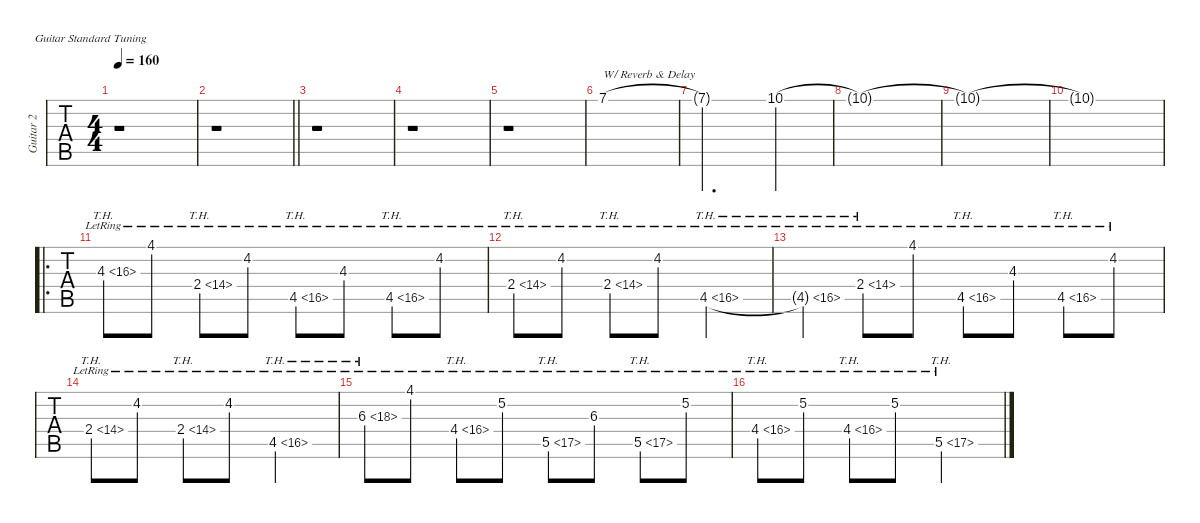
\defaultSystemsLayout 4
\hideDynamics
\bracketExtendMode nobrackets
\multiTrackTrackNamePolicy allsystems
\firstSystemTrackNameMode fullname
\otherSystemsTrackNameMode fullname
\otherSystemsTrackNameOrientation horizontal
\track ("Guitar 2" "Guitar 2") {instrument overdrivenguitar}
\staff {tabs}
\tuning (E4 B3 G3 D3 A2 E2)
\ts (4 4)
\scale
0.9906
\tempo 160
\accidentals auto
\clef g2
\ottava regular
\simile none
\ks c
r.1{dy mf} |
\scale
0.973948
\barLineRight lightlight
r.1 |
\scale
1.06468 r.1 |
\scale
0.978438 r.1 |
\scale
0.978438 r.1 |
\scale
0.978438 7.1.1{txt "W/ Reverb & Delay"} |
\scale
1.06468 7.1{t}.2{d} 10.1.4 |
\scale
0.978438 10.1{t}.1 |
\scale
0.978438 10.1{t}.1 |
\scale
0.978438 10.1{t}.1 |
\ro
\scale
1.06112 4.3{th 12 lr}.8 4.1{lr acc #}.8 2.4{th 12 lr}.8 4.2{lr acc #}.8 4.5{th 12 lr acc #}.8 4.3{lr}.8 4.5{th 12 lr acc #}.8 4.2{lr acc #}.8 |
\scale
0.981405 2.4{th 12 lr}.8 4.2{lr acc #}.8 2.4{th 12 lr}.8 4.2{lr acc #}.8 4.5{th 12 lr acc #}.2 |
\scale
0.986737 4.5{th 12 lr t acc #}.4 2.4{th 12 lr}.8 4.1{lr acc #}.8 4.5{th 12 lr acc #}.8 4.3{lr}.8 4.5{th 12 lr acc #}.8 4.2{lr acc #}.8 |
\scale
0.97074 2.4{th 12 lr}.8 4.2{lr acc #}.8 2.4{th 12 lr}.8 4.2{lr acc #}.8 4.5{th 12 lr acc #}.2 |
\scale
1.05466 6.3{th 12 lr acc #}.8 4.1{lr acc #}.8 4.4{th 12 lr acc #}.8 5.2{lr}.8 5.5{th 12 lr}.8 6.3{lr acc #}.8 5.5{th 12 lr}.8 5.2{lr}.8 |
\scale
0.989741 4.4{th 12 lr acc #}.8 5.2{lr}.8 4.4{th 12 lr acc #}.8 5.2{lr}.8 5.5{th 12 lr}.2
